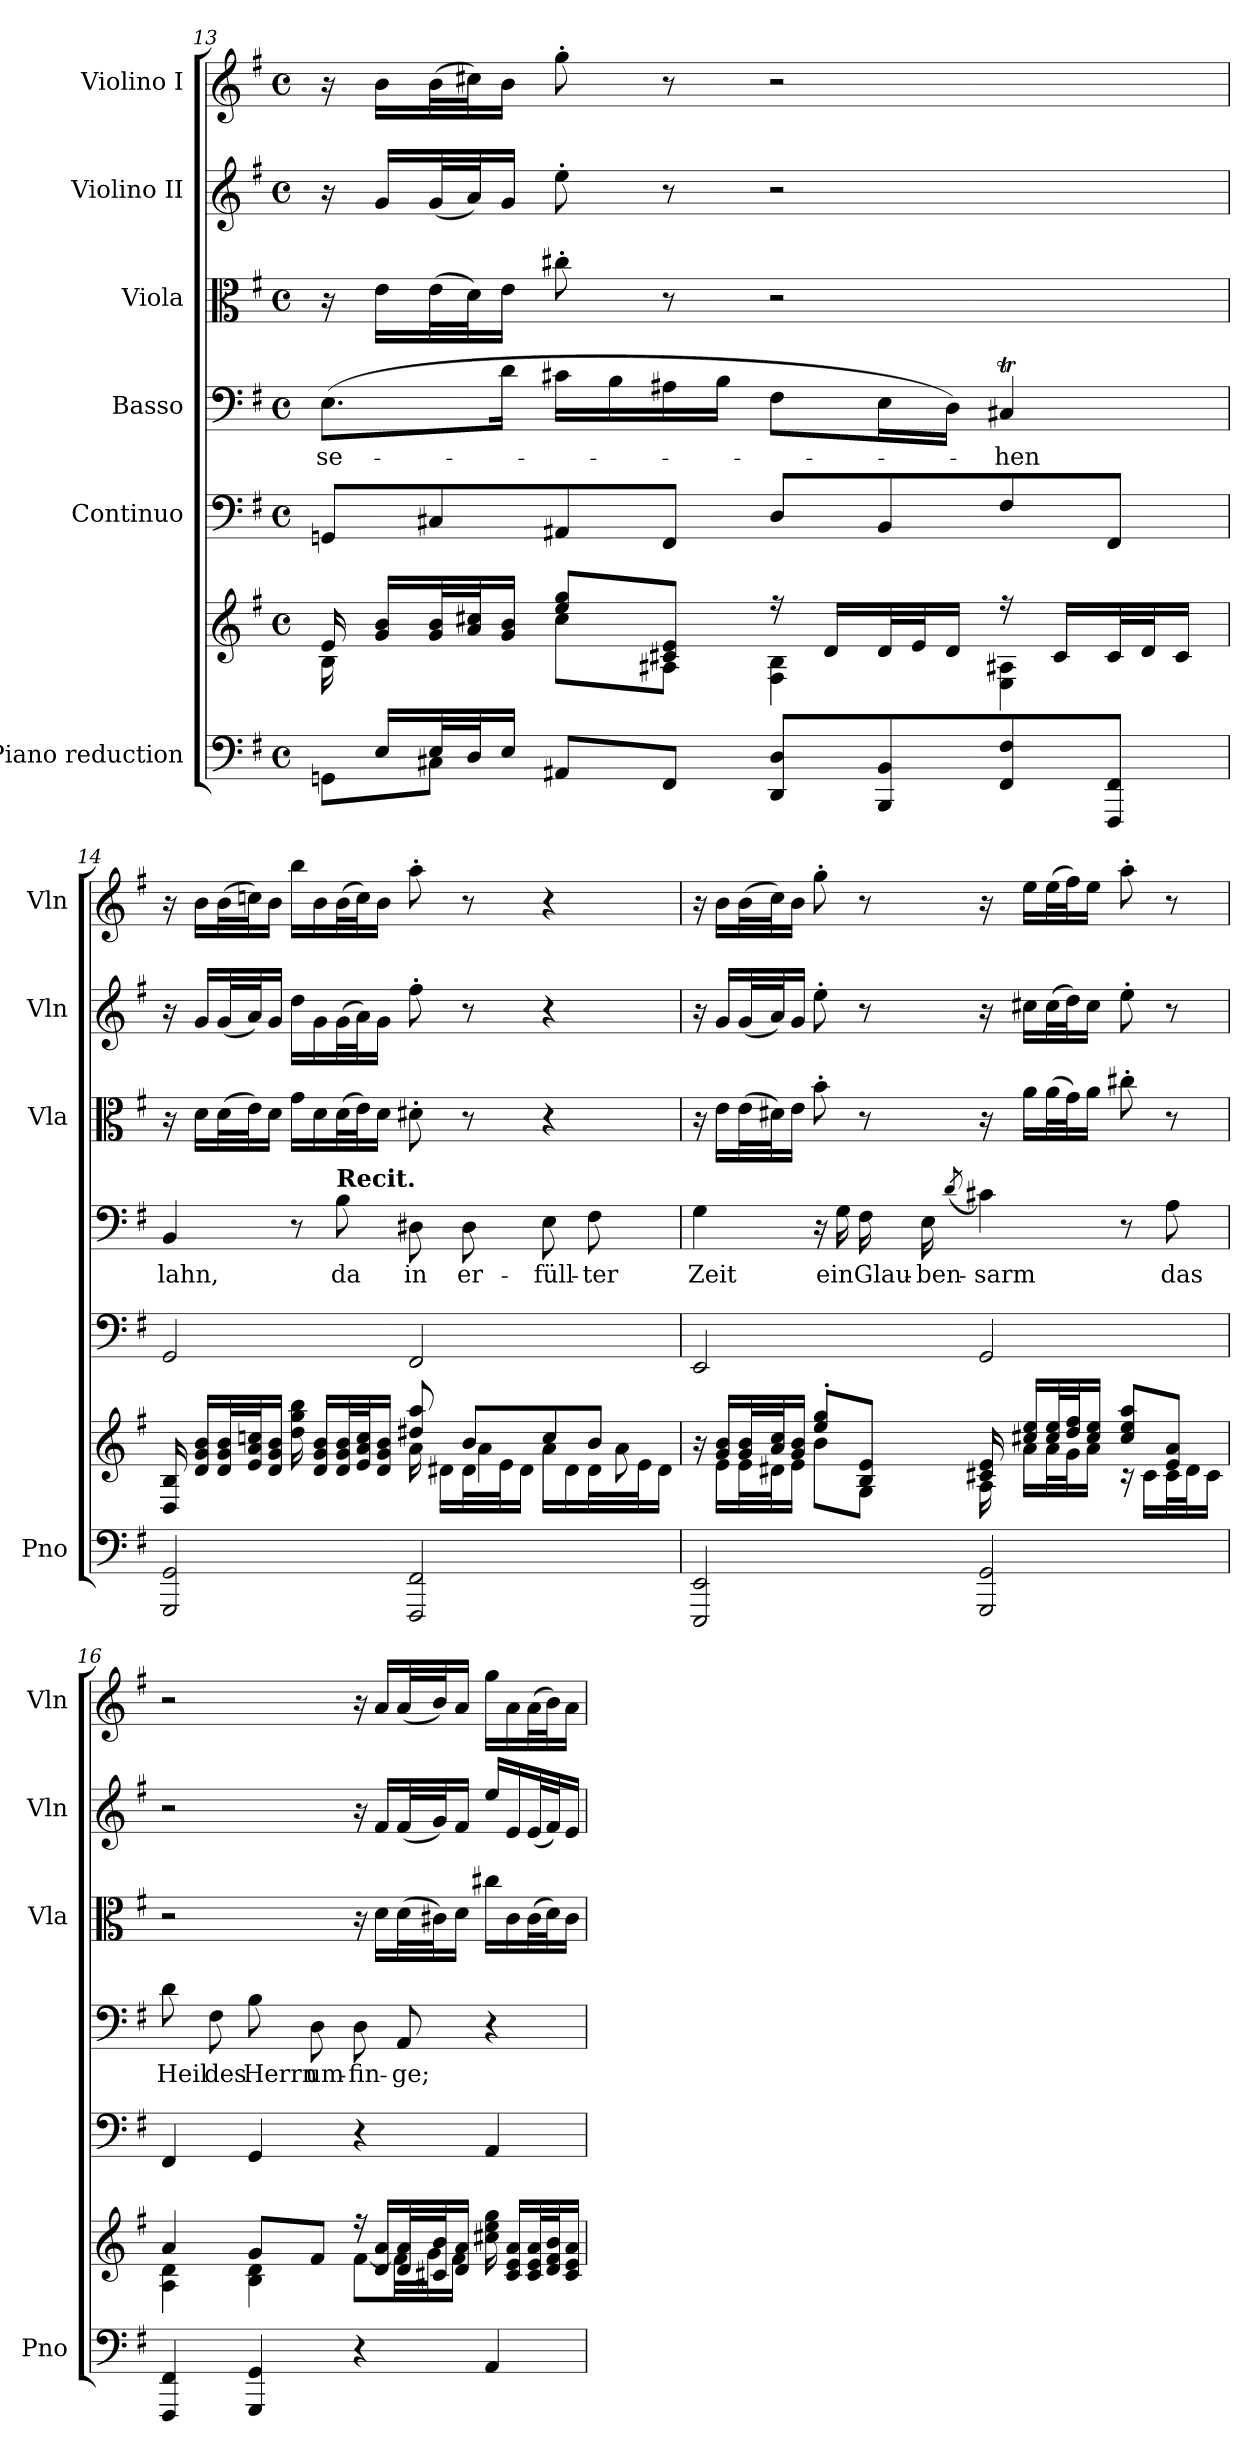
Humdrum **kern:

**kern	**kern	**kern	**kern	**text	**kern	**kern	**kern
*part6	*part6	*part5	*part4	*part4	*part3	*part2	*part1
*staff7	*staff6	*staff5	*staff4	*staff4	*staff3	*staff2	*staff1
*I"Piano reduction	*	*I"Continuo	*I"Basso	*	*I"Viola	*I"Violino II	*I"Violino I
*I'Pno	*	*	*	*	*I'Vla	*I'Vln	*I'Vln
!!LO:PB:g=z
*clefF4	*clefG2	*clefF4	*clefF4	*	*clefC3	*clefG2	*clefG2
*k[f#]	*k[f#]	*k[f#]	*k[f#]	*	*k[f#]	*k[f#]	*k[f#]
*M4/4	*M4/4	*M4/4	*M4/4	*	*M4/4	*M4/4	*M4/4
*met(c)	*met(c)	*met(c)	*met(c)	*	*met(c)	*met(c)	*met(c)
=13	=13	=13	=13	=13	=13	=13	=13
*^	*^	*	*	*	*	*	*
!	!	!	!	!	!	!LO:LY:b	!	!	!
16ryy	8GGn\L	16e/	16B\	8GGn/L	(>8.E\L	se-	16r	16r	16r
16E/LL	.	16g/ 16b/LL	8.ryy	.	.	.	16e\LL	16g/LL	16b\LL
32E/L	8C#X\J	32g/ 32b/L	.	8C#X/	.	.	(>32e\L	(<32g/L	(>32b\L
32D/J	.	32a/ 32cc#X/J	.	.	.	.	32d\J)	32a/J)	32cc#X\J)
16E/JJ	.	16g/ 16b/JJ	.	.	16d\Jk	.	16e\JJ	16g/JJ	16b\JJ
2.ryy	8AA#X/L	8ee/ 8gg/L	8cc#\L	8AA#X/	16c#X\LL	.	8cc#X'\	8ee'\	8gg'\
.	.	.	.	.	16B\	.	.	.	.
.	8FF#/J	8c#X/ 8e/J	8A#X\J	8FF#/J	16A#X\	.	8r	8r	8r
.	.	.	.	.	16B\JJ	.	.	.	.
.	8DD/ 8D/L	16r	4F#\ 4B\	8D/L	8F#\L	.	2r	2r	2r
.	.	16d/LL	.	.	.	.	.	.	.
.	8BBB/ 8BB/	32d/L	.	8BB/	16E\L	.	.	.	.
.	.	32e/J	.	.	.	.	.	.	.
.	.	16d/JJ	.	.	16D\JJ)	.	.	.	.
!	!	!	!	!	!	!LO:LY:b	!	!	!
.	8FF#/ 8F#/	16r	4E\ 4A#X\	8F#/	4C#Xt/	-hen	.	.	.
.	.	16c#/LL	.	.	.	.	.	.	.
.	8FFF#/ 8FF#/J	32c#/L	.	8FF#/J	.	.	.	.	.
.	.	32d/J	.	.	.	.	.	.	.
.	.	16c#/JJ	.	.	.	.	.	.	.
*v	*v	*	*	*	*	*	*	*	*
=14	=14	=14	=14	=14	=14	=14	=14	=14
*	*	*^	*	*	*	*	*	*
!	!	!	!	!	!	!LO:LY:b	!	!	!
2GGG/ 2GG/	16D/ 16B/	2ryy	2ryy	2GG/	4BB/	lahn,	16r	16r	16r
.	16d/ 16g/ 16b/LL	.	.	.	.	.	16d\LL	16g/LL	16b\LL
.	32d/ 32g/ 32b/L	.	.	.	.	.	(>32d\L	(<32g/L	(>32b\L
.	32e/ 32a/ 32ccn/J	.	.	.	.	.	32e\J)	32a/J)	32ccn\J)
.	16d/ 16g/ 16b/JJ	.	.	.	.	.	16d\JJ	16g/JJ	16b\JJ
.	16dd\ 16gg\ 16bb\	.	.	.	8r	.	16g\LL	16dd\LL	16bb\LL
.	16d/ 16g/ 16b/LL	.	.	.	.	.	16d\	16g\	16b\
!	!	!	!	!	!LO:TX:a:B:t=Recit.	!	!	!	!
!	!	!	!	!	!	!LO:LY:b	!	!	!
.	32d/ 32g/ 32b/L	.	.	.	8B\	da	(>32d\L	(>32g\L	(>32b\L
.	32e/ 32a/ 32cc/J	.	.	.	.	.	32e\J)	32a\J)	32cc\J)
.	16d/ 16g/ 16b/JJ	.	.	.	.	.	16d\JJ	16g\JJ	16b\JJ
!	!	!	!	!	!	!LO:LY:b	!	!	!
2FFF#/ 2FF#/	8dd#X/ 8aa/	16a\	8ryy	2FF#/	8D#X\	in	8d#X'\	8ff#'\	8aa'\
.	.	16d#X\LL	.	.	.	.	.	.	.
!	!	!	!	!	!	!LO:LY:b	!	!	!
.	8b/L	32d#\L	4a\	.	8D#\	er-	8r	8r	8r
.	.	32e\J	.	.	.	.	.	.	.
.	.	16d#\JJ	.	.	.	.	.	.	.
!	!	!	!	!	!	!LO:LY:b	!	!	!
.	8cc/	16a\LL	.	.	8E\	-füll-	4r	4r	4r
.	.	16d#\	.	.	.	.	.	.	.
!	!	!	!	!	!	!LO:LY:b	!	!	!
.	8b/J	32d#\L	8a\	.	8F#\	-ter	.	.	.
.	.	32e\J	.	.	.	.	.	.	.
.	.	16d#\JJ	.	.	.	.	.	.	.
*	*	*v	*v	*	*	*	*	*	*
!!LO:LB:g=z
=15	=15	=15	=15	=15	=15	=15	=15	=15
!	!	!	!	!	!LO:LY:b	!	!	!
2EEE/ 2EE/	16r	16ryy	2EE/	4G\	Zeit	16r	16r	16r
.	16g/ 16b/LL	16e\LL	.	.	.	16e\LL	16g/LL	16b\LL
.	32g/ 32b/L	32e\L	.	.	.	(>32e\L	(<32g/L	(>32b\L
.	32a/ 32cc/J	32d#X\J	.	.	.	32d#X\J)	32a/J)	32cc\J)
.	16g/ 16b/JJ	16e\JJ	.	.	.	16e\JJ	16g/JJ	16b\JJ
.	8ee/' 8gg/'L	8b\L	.	16r	.	8b'\	8ee'\	8gg'\
!	!	!	!	!	!LO:LY:b	!	!	!
.	.	.	.	16G\	ein	.	.	.
!	!	!	!	!	!LO:LY:b	!	!	!
.	8B/ 8e/J	8G\J	.	16F#\	Glau-	8r	8r	8r
!	!	!	!	!	!LO:LY:b	!	!	!
.	.	.	.	16E\	-ben-	.	.	.
.	.	.	.	(<8qd/	.	.	.	.
!	!	!	!	!	!LO:LY:b	!	!	!
2GGG/ 2GG/	16c#X/ 16e/	16A\	2GG/	4c#X\)	-sarm	16r	16r	16r
.	16cc#X/ 16ee/LL	16a\LL	.	.	.	16a\LL	16cc#X\LL	16ee\LL
.	32cc#/ 32ee/L	32a\L	.	.	.	(>32a\L	(>32cc#\L	(>32ee\L
.	32dd/ 32ff#/J	32g\J	.	.	.	32g\J)	32dd\J)	32ff#\J)
.	16cc#/ 16ee/JJ	16a\JJ	.	.	.	16a\JJ	16cc#\JJ	16ee\JJ
.	8cc#/ 8ee/ 8aa/L	16r	.	8r	.	8cc#X'\	8ee'\	8aa'\
.	.	16c#\LL	.	.	.	.	.	.
!	!	!	!	!	!LO:LY:b	!	!	!
.	8e/ 8a/J	32c#\L	.	8A\	das	8r	8r	8r
.	.	32d#\J	.	.	.	.	.	.
.	.	16c#\JJ	.	.	.	.	.	.
=16	=16	=16	=16	=16	=16	=16	=16	=16
!	!	!	!	!	!LO:LY:b	!	!	!
4FFF#/ 4FF#/	4a/	4A\ 4d\	4FF#/	8d\	Heil	2r	2r	2r
!	!	!	!	!	!LO:LY:b	!	!	!
.	.	.	.	8F#\	des	.	.	.
!	!	!	!	!	!LO:LY:b	!	!	!
4GGG/ 4GG/	8g/L	4B\ 4d\	4GG/	8B\	Herrn	.	.	.
!	!	!	!	!	!LO:LY:b	!	!	!
.	8f#/J	.	.	8D\	um-	.	.	.
!	!	!	!	!	!LO:LY:b	!	!	!
4r	16r	[8f#\L	4r	8D\	-fin-	16r	16r	16r
.	16d/ 16a/LL	.	.	.	.	16d\LL	16f#/LL	16a/LL
!	!	!	!	!	!LO:LY:b	!	!	!
.	32d/ 32a/L	32f#\LL]	.	8AA/	-ge;	(>32d\L	(<32f#/L	(<32a/L
.	32c#X/ 32b/J	32g\J	.	.	.	32c#X\J)	32g/J)	32b/J)
.	16d/ 16a/JJ	16f#\JJ	.	.	.	16d\JJ	16f#/JJ	16a/JJ
4AA/	16cc#X\ 16ee\ 16gg\	4ryy	4AA/	4r	.	16cc#X\LL	16ee/LL	16gg\LL
.	16c#/ 16e/ 16a/LL	.	.	.	.	16c#\	16e/	16a\
.	32c#/ 32e/ 32a/L	.	.	.	.	(>32c#\L	(<32e/L	(>32a\L
.	32d/ 32f#/ 32b/J	.	.	.	.	32d\J)	32f#/J)	32b\J)
.	16c#/ 16e/ 16a/JJ	.	.	.	.	16c#\JJ	16e/JJ	16a\JJ
*	*v	*v	*	*	*	*	*	*
=	=	=	=	=	=	=	=
*-	*-	*-	*-	*-	*-	*-	*-
